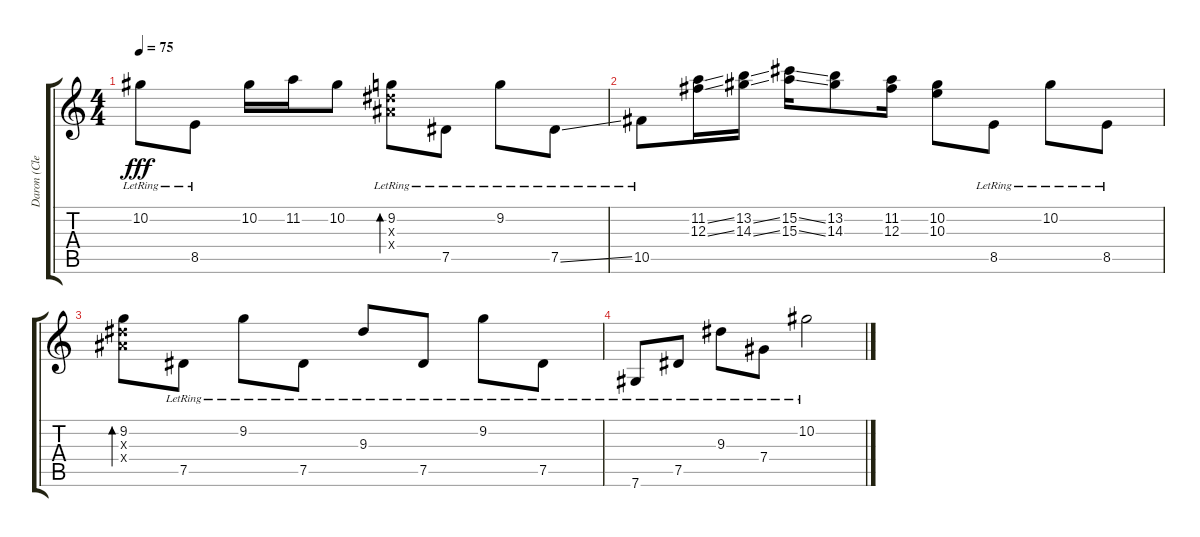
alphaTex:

\track ("Daron (Clean)" "Daron (Cle") {instrument electricguitarclean}
\staff {score tabs}
\tuning (Eb4 Bb3 Gb3 Db3 Ab2 Db2) {hide}
\ts (4 4)
\tempo 75
\clef g2
\ks c
10.2{lr}.8{dy fff} 8.5{lr}.8 10.2.16 11.2.16 10.2.8 (9.2{lr} 9.3{x} 9.4{x}).8{bd 120} 7.5{lr}.8 9.2{lr}.8 7.5{ss lr}.8 |
10.5{lr}.8 (11.2{ss} 12.3{ss}).16 (13.2{ss} 14.3{ss}).16 (15.2{ss} 15.3{ss}).16 (13.2 14.3).8 (11.2 12.3).16 (10.2 10.3).8 8.5{lr}.8 10.2{lr}.8 8.5{lr}.8 |
(9.2 9.3{x} 9.4{x}).8{bd 120} 7.5{lr}.8 9.2{lr}.8 7.5{lr}.8 9.3{lr}.8 7.5{lr}.8 9.2{lr}.8 7.5{lr}.8 |
7.6{lr}.8 7.5{lr}.8 9.3{lr}.8 7.4{lr}.8 10.2{lr}.2
